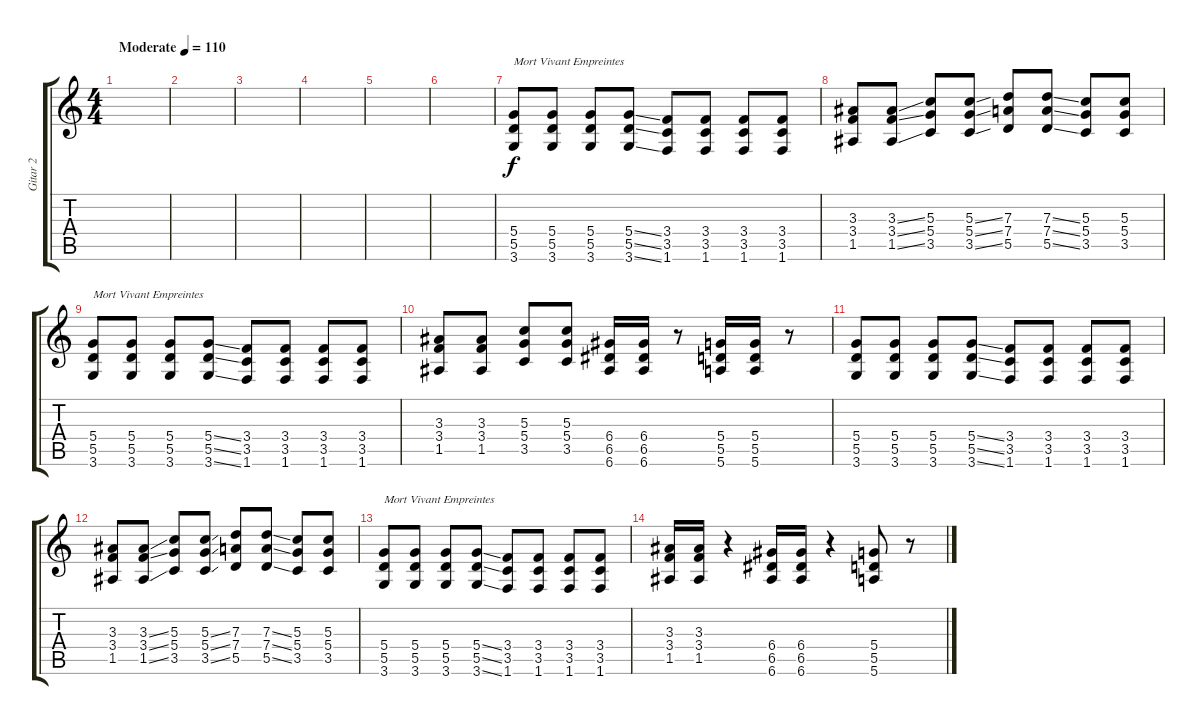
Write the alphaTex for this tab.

\track ("Gitar 2" "Gitar 2") {instrument distortionguitar}
\staff {score tabs}
\tuning (E4 B3 G3 D3 A2 E2) {hide}
\ts (4 4)
\tempo (110 "Moderate")
\clef g2
\ks c
|
|
|
|
|
|
(5.4 5.5 3.6).8{txt "Mort Vivant Empreintes"} (5.4 5.5 3.6).8 (5.4 5.5 3.6).8 (5.4{ss} 5.5{ss} 3.6{ss}).8 (3.4 3.5 1.6).8 (3.4 3.5 1.6).8 (3.4 3.5 1.6).8 (3.4 3.5 1.6).8 |
(3.3 3.4 1.5).8 (3.3{ss} 3.4{ss} 1.5{ss}).8 (5.3 5.4 3.5).8 (5.3{ss} 5.4{ss} 3.5{ss}).8 (7.3 7.4 5.5).8 (7.3{ss} 7.4{ss} 5.5{ss}).8 (5.3 5.4 3.5).8 (5.3 5.4 3.5).8 |
(5.4 5.5 3.6).8{txt "Mort Vivant Empreintes"} (5.4 5.5 3.6).8 (5.4 5.5 3.6).8 (5.4{ss} 5.5{ss} 3.6{ss}).8 (3.4 3.5 1.6).8 (3.4 3.5 1.6).8 (3.4 3.5 1.6).8 (3.4 3.5 1.6).8 |
(3.3 3.4 1.5).8 (3.3 3.4 1.5).8 (5.3 5.4 3.5).8 (5.3 5.4 3.5).8 (6.4 6.5 6.6).16 (6.4 6.5 6.6).16 r.8 (5.4 5.5 5.6).16 (5.4 5.5 5.6).16 r.8 |
(5.4 5.5 3.6).8 (5.4 5.5 3.6).8 (5.4 5.5 3.6).8 (5.4{ss} 5.5{ss} 3.6{ss}).8 (3.4 3.5 1.6).8 (3.4 3.5 1.6).8 (3.4 3.5 1.6).8 (3.4 3.5 1.6).8 |
(3.3 3.4 1.5).8 (3.3{ss} 3.4{ss} 1.5{ss}).8 (5.3 5.4 3.5).8 (5.3{ss} 5.4{ss} 3.5{ss}).8 (7.3 7.4 5.5).8 (7.3{ss} 7.4{ss} 5.5{ss}).8 (5.3 5.4 3.5).8 (5.3 5.4 3.5).8 |
(5.4 5.5 3.6).8{txt "Mort Vivant Empreintes"} (5.4 5.5 3.6).8 (5.4 5.5 3.6).8 (5.4{ss} 5.5{ss} 3.6{ss}).8 (3.4 3.5 1.6).8 (3.4 3.5 1.6).8 (3.4 3.5 1.6).8 (3.4 3.5 1.6).8 |
(3.3 3.4 1.5).16 (3.3 3.4 1.5).16 r.4 (6.4 6.5 6.6).16 (6.4 6.5 6.6).16 r.4 (5.4 5.5 5.6).8 r.8
